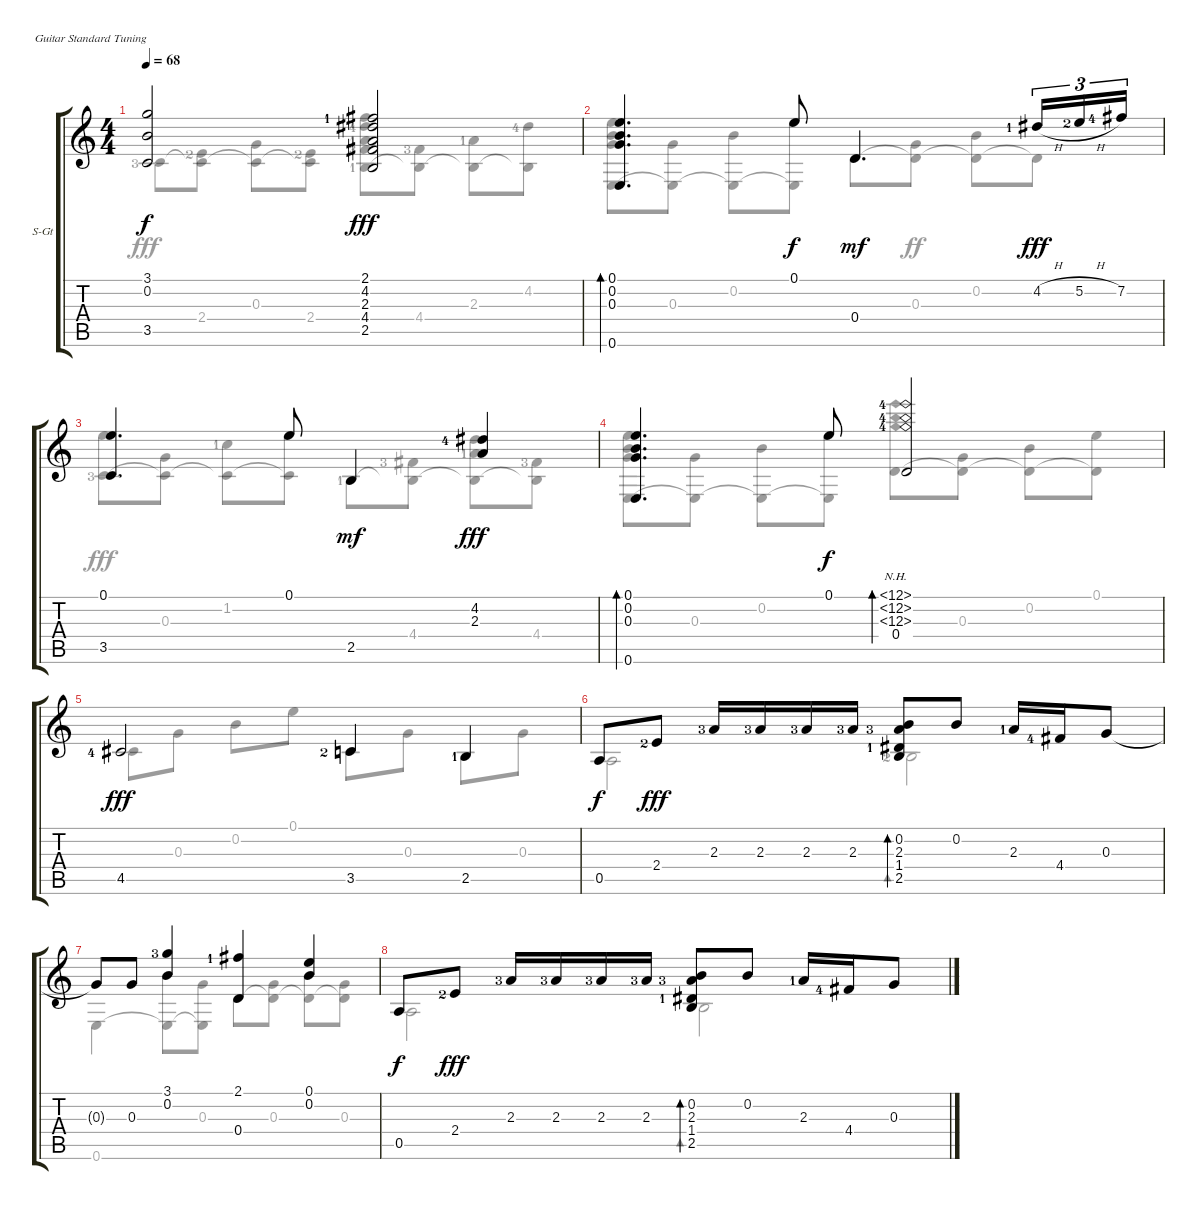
\defaultSystemsLayout 4
\bracketExtendMode groupsimilarinstruments
\firstSystemTrackNameOrientation horizontal
\otherSystemsTrackNameOrientation horizontal
\track ("Steel Guitar" "S-Gt") {instrument acousticguitarsteel}
\staff {score tabs}
\tuning (E4 B3 G3 D3 A2 E2)
\voice
\ts (4 4)
\tempo 68
\clef g2
\ks c
(3.1{t} 0.2{t} 3.5).2{dy f} (2.1{lf 2} 4.2 2.3 4.4 2.5).2{dy fff} |
(0.1 0.2 0.3 0.6).4{d bd 0} 0.1.8{dy f} 0.4.4{d dy mf} 4.2{h lf 2}.16{tu (3 2) dy fff} 5.2{h lf 3}.16{tu (3 2)} 7.2{lf 5}.16{tu (3 2)} |
(0.1 3.5).4{d} 0.1.8 2.5.4{dy mf} (4.2{lf 5} 2.3).4{dy fff} |
(0.1 0.3 0.2 0.6).4{d bd 0} 0.1.8{dy f} (12.1{nh lf 5} 12.2{nh lf 5} 12.3{nh lf 5} 0.4).2{bd 120} |
4.5{lf 5}.2{dy fff} 3.5{lf 3}.4 2.5{lf 2}.4 |
0.5.8{dy f} 2.4{lf 3}.8{dy fff} 2.3{lf 4}.16 2.3{lf 4}.16 2.3{lf 4}.16 2.3{lf 4}.16 (0.2 2.3{lf 4} 1.4{lf 2} 2.5).8{bd 240} 0.2.8 2.3{lf 2}.16 4.4{lf 5}.16 0.3.8 |
0.3{t}.8 0.3.8 (3.1{lf 4} 0.2).4 (2.1{lf 2} 0.4).4 (0.1 0.2).4 |
0.5.8{dy f} 2.4{lf 3}.8{dy fff} 2.3{lf 4}.16 2.3{lf 4}.16 2.3{lf 4}.16 2.3{lf 4}.16 (0.2 2.3{lf 4} 1.4{lf 2} 2.5).8{bd 240} 0.2.8 2.3{lf 2}.16 4.4{lf 5}.16 0.3.8
\voice
\clef g2
\ottava regular
\simile none
\ks c
3.5{lf 4}.8{dy fff} (2.4{lf 3} 3.5{t}).8 (0.3 3.5{t}).8 (2.4{lf 3} 3.5{t}).8 (2.1 4.2{lf 5} 2.3{lf 2} 4.4{lf 4} 2.5{lf 2}).8 (4.4{lf 4} 2.5{t}).8 (2.3{lf 2} 2.5{t}).8 (4.2{lf 5} 2.5{t}).8 |
(0.1 0.2 0.3 0.6).8{bd 240} (0.3 0.6{t}).8 (0.2 0.6{t}).8 (0.1 0.6{t}).8 0.4.8 (0.3 0.4{t}).8{dy ff} (0.2 0.4{t}).8 0.4{t}.8{dy f} |
(3.5{lf 4} 0.1).8{dy fff} (0.3 3.5{t}).8 (1.2{lf 2} 3.5{t}).8 (0.1 3.5{t}).8 2.5{lf 2}.8 (4.4{lf 4} 2.5{t}).8 (2.3{lf 2} 2.5{t} 4.2).8 (4.4{lf 4} 2.5{t}).8 |
(0.2 0.3 0.6 0.1).8{bd 240} (0.3 0.6{t}).8 (0.2 0.6{t}).8 (0.1 0.6{t}).8 (0.4 12.1{nh} 12.2{nh} 12.3{nh}).8{bd 0} (0.3 0.4{t}).8 (0.2 0.4{t}).8 (0.1 0.4{t}).8 |
4.5.8 0.3.8 0.2.8 0.1.8 3.5.8 0.3.8 2.5.8 0.3.8 |
0.5.2 2.5{lf 3}.2{bd 0} |
0.6.4 (0.2 0.6{t}).8 (0.3 0.6{t}).8 0.4.8 (0.3 0.4{t}).8 (0.2 0.4{t}).8 (0.3 0.4{t}).8 |
0.5.2 2.5.2{bd 0}
